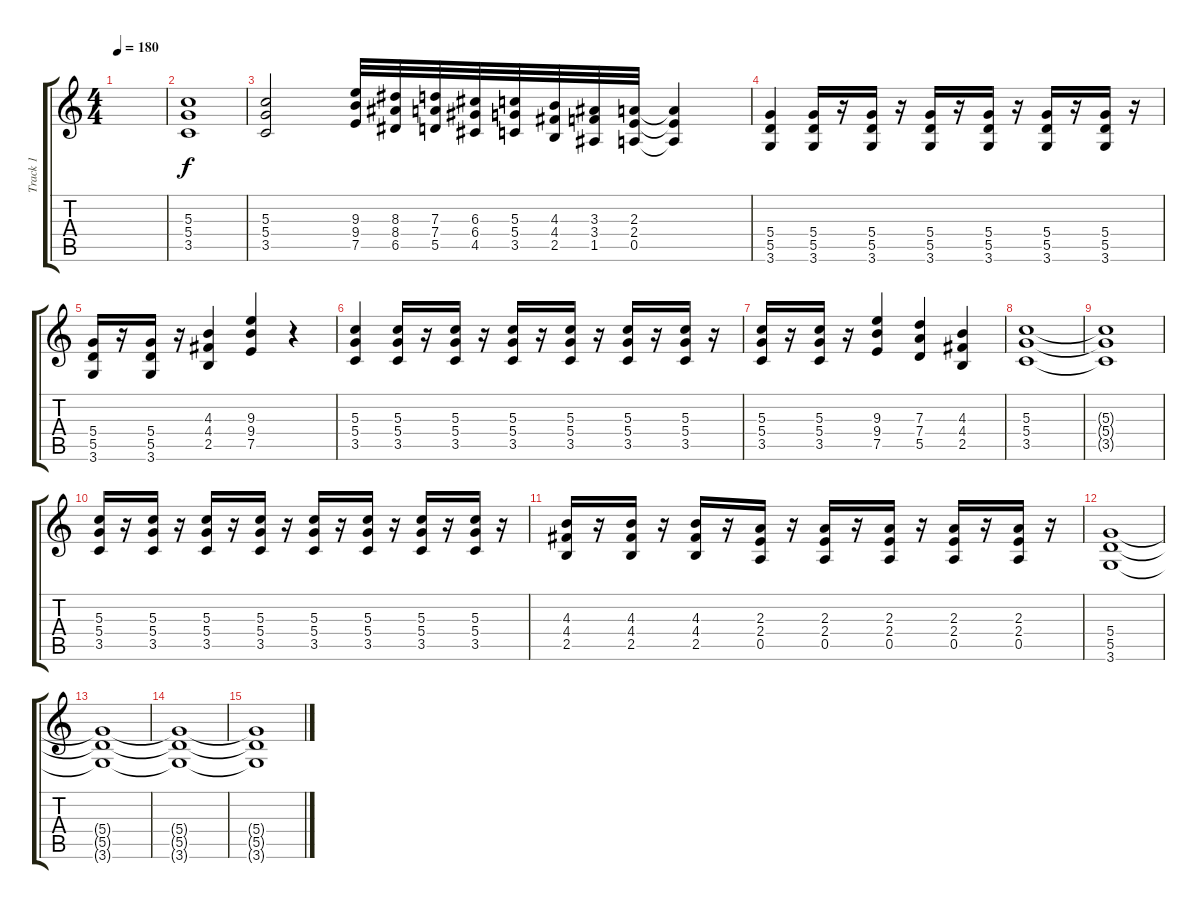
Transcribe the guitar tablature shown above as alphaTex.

\track ("Track 1" "Track 1") {instrument distortionguitar}
\staff {score tabs}
\tuning (E4 B3 G3 D3 A2 E2) {hide}
\ts (4 4)
\tempo 180
\clef g2
\ks c
|
(5.3 5.4 3.5).1 |
(5.3 5.4 3.5).2 (9.3 9.4 7.5).32 (8.3 8.4 6.5).32 (7.3 7.4 5.5).32 (6.3 6.4 4.5).32 (5.3 5.4 3.5).32 (4.3 4.4 2.5).32 (3.3 3.4 1.5).32 (2.3 2.4 0.5).32 (2.3{t} 2.4{t} 0.5{t}).4 |
(5.4 5.5 3.6).4 (5.4 5.5 3.6).16 r.16 (5.4 5.5 3.6).16 r.16 (5.4 5.5 3.6).16 r.16 (5.4 5.5 3.6).16 r.16 (5.4 5.5 3.6).16 r.16 (5.4 5.5 3.6).16 r.16 |
(5.4 5.5 3.6).16 r.16 (5.4 5.5 3.6).16 r.16 (4.3 4.4 2.5).4 (9.3 9.4 7.5).4 r.4 |
(5.3 5.4 3.5).4 (5.3 5.4 3.5).16 r.16 (5.3 5.4 3.5).16 r.16 (5.3 5.4 3.5).16 r.16 (5.3 5.4 3.5).16 r.16 (5.3 5.4 3.5).16 r.16 (5.3 5.4 3.5).16 r.16 |
(5.3 5.4 3.5).16 r.16 (5.3 5.4 3.5).16 r.16 (9.3 9.4 7.5).4 (7.3 7.4 5.5).4 (4.3 4.4 2.5).4 |
(5.3 5.4 3.5).1 |
(5.3{t} 5.4{t} 3.5{t}).1 |
(5.3 5.4 3.5).16 r.16 (5.3 5.4 3.5).16 r.16 (5.3 5.4 3.5).16 r.16 (5.3 5.4 3.5).16 r.16 (5.3 5.4 3.5).16 r.16 (5.3 5.4 3.5).16 r.16 (5.3 5.4 3.5).16 r.16 (5.3 5.4 3.5).16 r.16 |
(4.3 4.4 2.5).16 r.16 (4.3 4.4 2.5).16 r.16 (4.3 4.4 2.5).16 r.16 (2.3 2.4 0.5).16 r.16 (2.3 2.4 0.5).16 r.16 (2.3 2.4 0.5).16 r.16 (2.3 2.4 0.5).16 r.16 (2.3 2.4 0.5).16 r.16 |
(5.4 5.5 3.6).1 |
(5.4{t} 5.5{t} 3.6{t}).1 |
(5.4{t} 5.5{t} 3.6{t}).1 |
(5.4{t} 5.5{t} 3.6{t}).1
